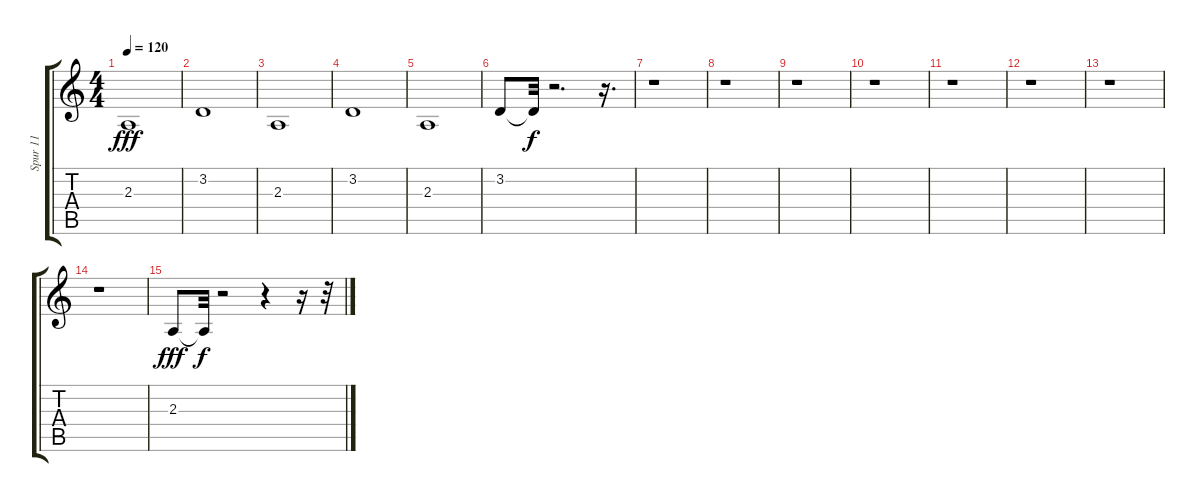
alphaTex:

\track ("Spur 11" "Spur 11") {instrument synthstrings2}
\staff {score tabs}
\tuning (E4 B3 G3 D3 A2 E2) {hide}
\ts (4 4)
\tempo 120
\clef g2
\ks c
2.3.1{dy fff} |
3.2.1 |
2.3.1 |
3.2.1 |
2.3.1 |
3.2.8 3.2{t}.32{dy f} r.2{d} r.16{d} |
r.1 |
r.1 |
r.1 |
r.1 |
r.1 |
r.1 |
r.1 |
r.1 |
2.3.8{dy fff} 2.3{t}.32{dy f} r.2 r.4 r.16 r.32
